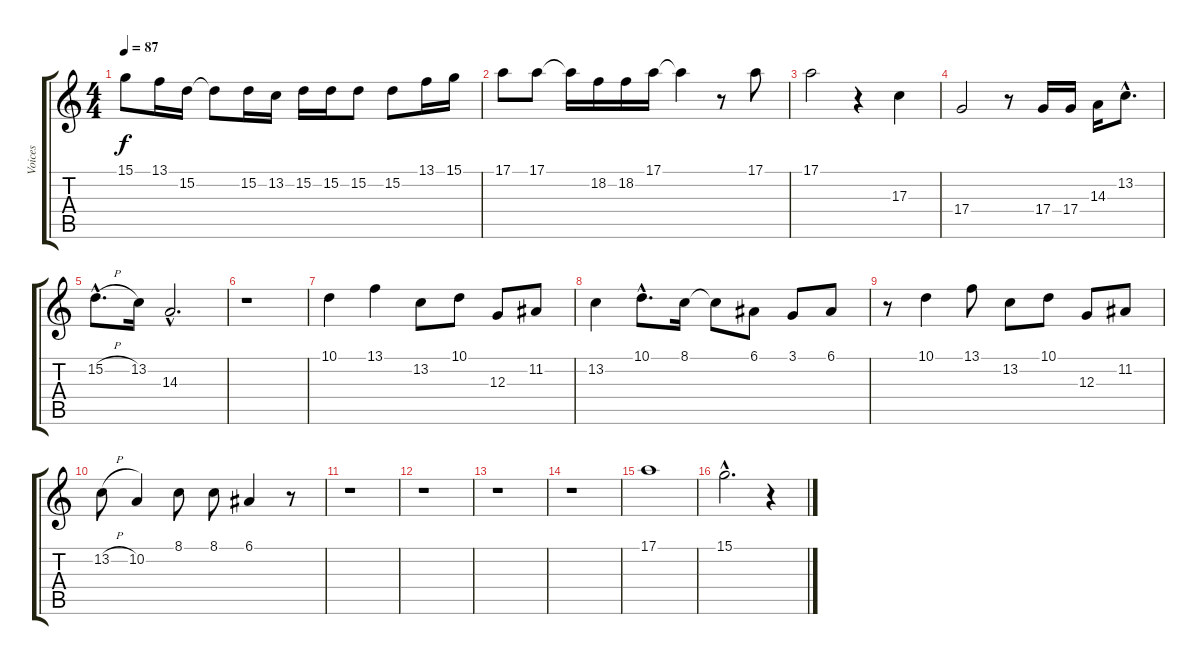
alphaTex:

\track ("Voices" "Voices") {instrument stringensemble1}
\staff {score tabs}
\tuning (E4 B3 G3 D3 A2 E2) {hide}
\ts (4 4)
\tempo 87
\clef g2
\ks c
15.1.8{dy f} 13.1.16 15.2.16 15.2{t}.8 15.2.16 13.2.16 15.2.16 15.2.16 15.2.8 15.2.8 13.1.16 15.1.16 |
17.1.8 17.1.8 17.1{t}.16 18.2.16 18.2.16 17.1.16 17.1{t}.4 r.8 17.1.8 |
17.1.2 r.4 17.3.4 |
17.4.2 r.8 17.4.16 17.4.16 14.3.16 13.2{hac}.8{d} |
15.2{h hac}.8{d} 13.2.16 14.3{hac}.2{d} |
r.1 |
10.1.4 13.1.4 13.2.8 10.1.8 12.3.8 11.2.8 |
13.2.4 10.1{hac}.8{d} 8.1.16 8.1{t}.8 6.1.8 3.1.8 6.1.8 |
r.8 10.1.4 13.1.8 13.2.8 10.1.8 12.3.8 11.2.8 |
13.2{h}.8 10.2.4 8.1.8 8.1.8 6.1.4 r.8 |
r.1 |
r.1 |
r.1 |
r.1 |
17.1.1 |
15.1{hac}.2{d} r.4
